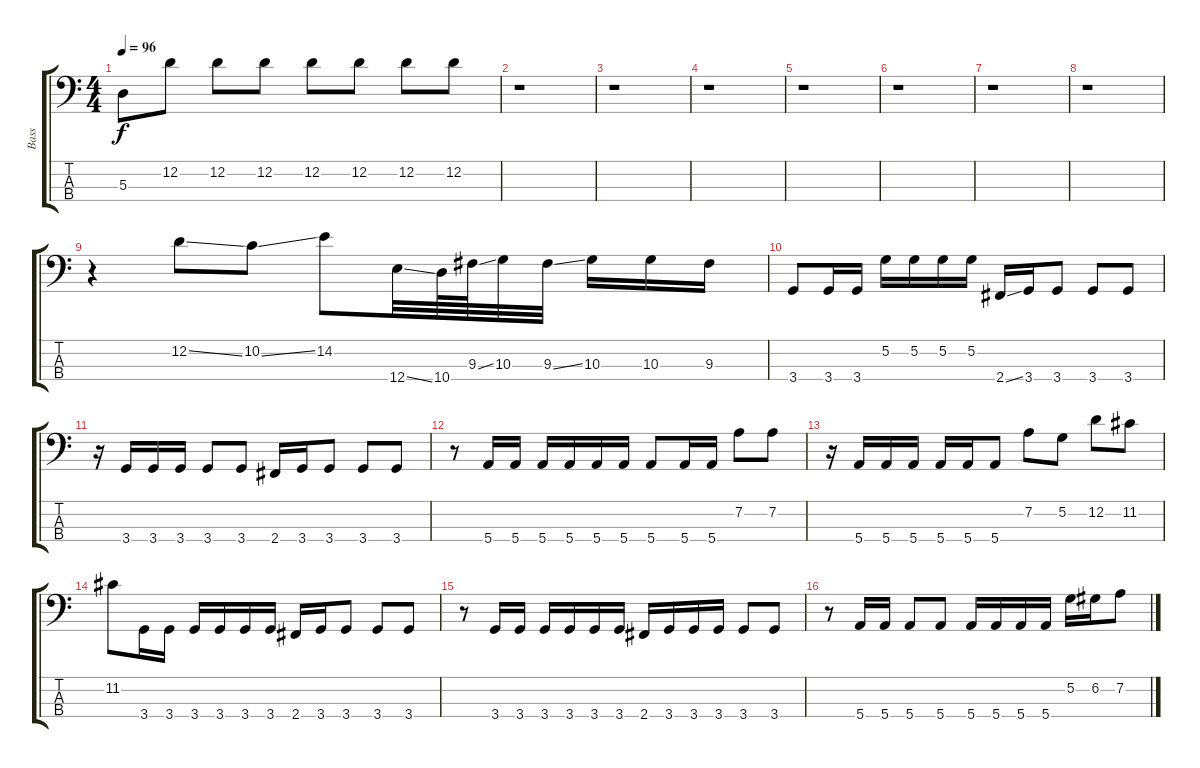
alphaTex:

\track ("Bass" "Bass") {instrument electricbassfinger}
\staff {score tabs}
\tuning (G2 D2 A1 E1) {hide}
\ts (4 4)
\tempo 96
\clef f4
\ks c
5.3.8{dy f} 12.2.8 12.2.8 12.2.8 12.2.8 12.2.8 12.2.8 12.2.8 |
r.1 |
r.1 |
r.1 |
r.1 |
r.1 |
r.1 |
r.1 |
r.4 12.2{ss}.8 10.2{ss}.8 14.2.8 12.4{ss}.32 10.4.64 9.3{ss}.64 10.3.32 9.3{ss}.32 10.3.16 10.3.16 9.3.16 |
3.4.8 3.4.16 3.4.16 5.2.16 5.2.16 5.2.16 5.2.16 2.4{ss}.16 3.4.16 3.4.8 3.4.8 3.4.8 |
r.16 3.4.16 3.4.16 3.4.16 3.4.8 3.4.8 2.4.16 3.4.16 3.4.8 3.4.8 3.4.8 |
r.8 5.4.16 5.4.16 5.4.16 5.4.16 5.4.16 5.4.16 5.4.8 5.4.16 5.4.16 7.2.8 7.2.8 |
r.16 5.4.16 5.4.16 5.4.16 5.4.16 5.4.16 5.4.8 7.2.8 5.2.8 12.2.8 11.2.8 |
11.2.8 3.4.16 3.4.16 3.4.16 3.4.16 3.4.16 3.4.16 2.4.16 3.4.16 3.4.8 3.4.8 3.4.8 |
r.8 3.4.16 3.4.16 3.4.16 3.4.16 3.4.16 3.4.16 2.4.16 3.4.16 3.4.16 3.4.16 3.4.8 3.4.8 |
r.8 5.4.16 5.4.16 5.4.8 5.4.8 5.4.16 5.4.16 5.4.16 5.4.16 5.2.16 6.2.16 7.2.8
